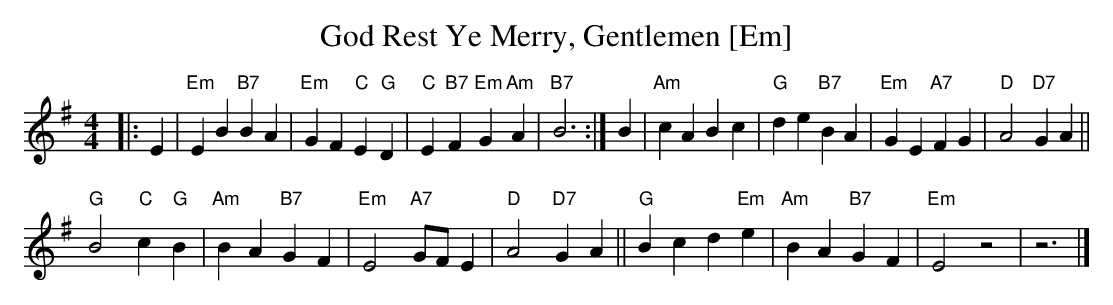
X:1
T: God Rest Ye Merry, Gentlemen [Em]
M: 4/4
L: 1/4
K: Em
|: E |\
"Em"EB "B7"BA | "Em"GF "C"E"G"D | "C"E"B7"F "Em"G"Am"A | "B7"B3 :|\
B |\
"Am"cA Bc | "G"de "B7"BA | "Em"GE "A7"FG | "D"A2 "D7"GA ||
"G"B2 "C"c"G"B | "Am"BA "B7"GF | "Em"E2 "A7"G/F/E | "D"A2 "D7"GA ||\
"G"Bc d"Em"e | "Am"BA "B7"GF | "Em"E2 z2 | z3 |]
